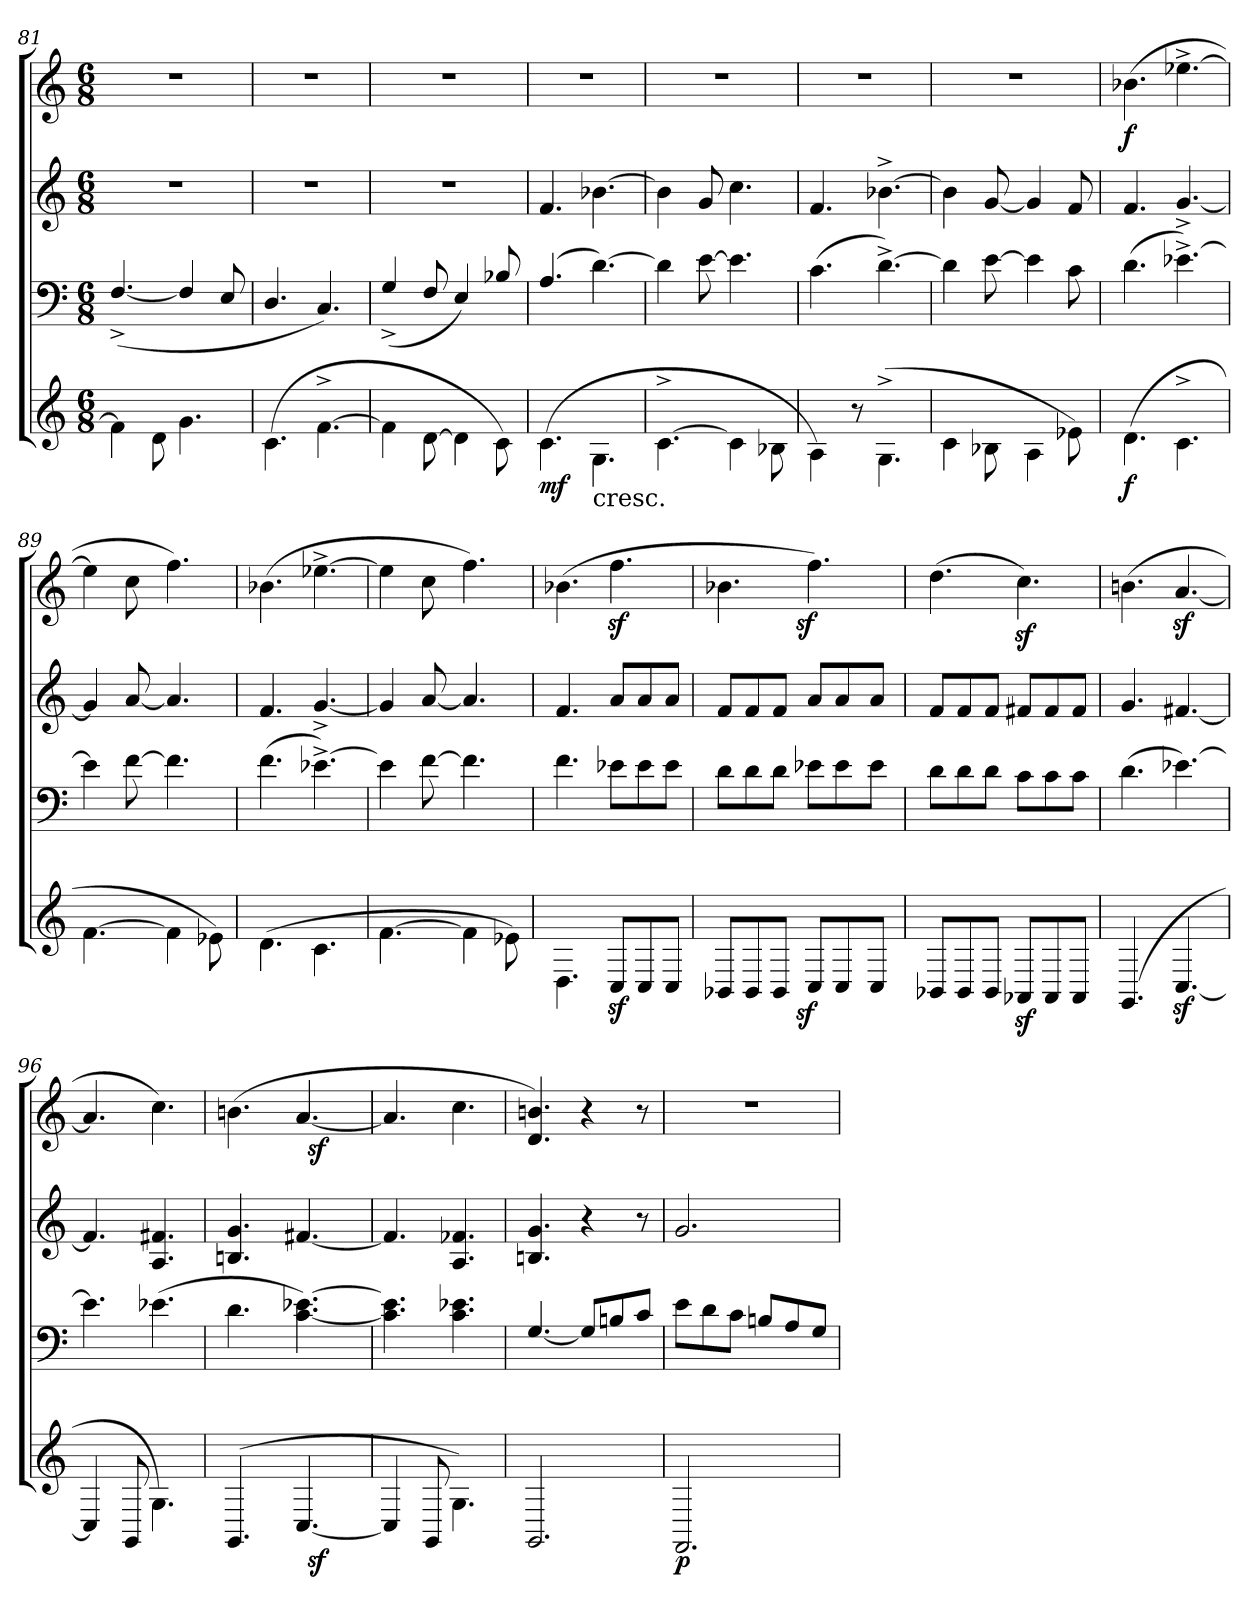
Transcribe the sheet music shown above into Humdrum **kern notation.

**kern	**dynam	**kern	**kern	**kern	**dynam
*part4	*part4	*part3	*part2	*part1	*part1
*staff4	*staff4	*staff3	*staff2	*staff1	*staff1
*M6/8	*	*M6/8	*M6/8	*M6/8	*
=81	=81	=81	=81	=81	=81
4f\]	.	(<[4.F^</	2.r	2.r	.
8d\	.	.	.	.	.
4.g\	.	4F/]	.	.	.
.	.	8E/	.	.	.
=82	=82	=82	=82	=82	=82
(>4.c\	.	4.D/	2.r	2.r	.
[4.f^<\	.	4.C/)	.	.	.
=83	=83	=83	=83	=83	=83
4f\]	.	(<4G^</	2.r	2.r	.
[8d\	.	8F/	.	.	.
4d\]	.	4E/)	.	.	.
8c\)	.	8B-/	.	.	.
=84	=84	=84	=84	=84	=84
!	!LO:DY:b	!	!	!	!
(>4.c\	mf	(<4.A/	4.f/	2.r	.
!LO:TX:b:t=cresc.	!	!	!	!	!
4.G\	.	[4.d\)	[4.b-\	.	.
!!LO:LB:g=z
=85	=85	=85	=85	=85	=85
[4.c^>\	.	4d\]	4b-\]	2.r	.
.	.	[8e\	8g/	.	.
4c\]	.	4.e\]	4.cc\	.	.
8B-\	.	.	.	.	.
=86	=86	=86	=86	=86	=86
4A\)	.	(>4.c\	4.f/	2.r	.
8r	.	.	.	.	.
(>4.G^>\	.	[4.d^>\)	[4.b-^>\	.	.
=87	=87	=87	=87	=87	=87
4c\	.	4d\]	4b-\]	2.r	.
8B-\	.	[8e\	[8g/	.	.
4A\	.	4e\]	4g/]	.	.
8e-\)	.	8c\	8f/	.	.
=88	=88	=88	=88	=88	=88
!	!LO:DY:b	!	!	!	!LO:DY:b
(>4.d\	f	(>4.d\	4.f/	(>4.b-\	f
4.c^>\	.	[4.e-^>\)	[4.g^</	[4.ee-^>\	.
=89	=89	=89	=89	=89	=89
[4.f\	.	4e-\]	4g/]	4ee-\]	.
.	.	[8f\	[8a/	8cc\	.
4f\]	.	4.f\]	4.a/]	4.ff\)	.
8e-\)	.	.	.	.	.
=90	=90	=90	=90	=90	=90
(>4.d\	.	(>4.f\	4.f/	(>4.b-\	.
4.c\	.	[4.e-^>\)	[4.g^</	[4.ee-^>\	.
=91	=91	=91	=91	=91	=91
[4.f\	.	4e-\]	4g/]	4ee-\]	.
.	.	[8f\	[8a/	8cc\	.
4f\]	.	4.f\]	4.a/]	4.ff\)	.
8e-\)	.	.	.	.	.
=92	=92	=92	=92	=92	=92
4.D\	.	4.f\	4.f/	(>4.b-\	.
8Cz</L	.	8e-\L	8a/L	4.ffz<\	.
8C/	.	8e-\	8a/	.	.
8C/J	.	8e-\J	8a/J	.	.
=93	=93	=93	=93	=93	=93
*^	*	*	*	*^	*
8BB-/L	4ryy	.	8d\L	8f/L	4.b-\	4ryy	.
8BB-/	.	.	8d\	8f/	.	.	.
8BB-/J	16.ryy	.	8d\J	8f/J	.	16.ryy	.
!	!	!LO:DY:b	!	!	!	!	!LO:DY:b
.	4ryy	sf	.	.	.	4ryy	sf
8C/L	.	.	8e-\L	8a/L	4.ff\)	.	.
8C/	.	.	8e-\	8a/	.	.	.
.	8ryy	.	.	.	.	8ryy	.
8C/J	.	.	8e-\J	8a/J	.	.	.
.	32ryy	.	.	.	.	32ryy	.
*v	*v	*	*	*	*v	*v	*
=94	=94	=94	=94	=94	=94
8BB-/L	.	8d\L	8f/L	(>4.dd\	.
8BB-/	.	8d\	8f/	.	.
8BB-/J	.	8d\J	8f/J	.	.
8AA-z</L	.	8c\L	8f#/L	4.ccz<\)	.
8AA-/	.	8c\	8f#/	.	.
8AA-/J	.	8c\J	8f#/J	.	.
=95	=95	=95	=95	=95	=95
(<4.GG/	.	(>4.d\	4.g/	(>4.bn\	.
[4.Cz</	.	[4.e-\)	[4.f#/	[4.az</	.
=96	=96	=96	=96	=96	=96
4C/]	.	4.e-\]	4.f#/]	4.a/]	.
8GG/	.	.	.	.	.
4.G\)	.	(>4.e-\	4.A/ 4.f#/	4.cc\)	.
=97	=97	=97	=97	=97	=97
*^	*	*	*	*^	*
(<4.GG/	4ryy	.	4.d\	4.Bn/ 4.g/	(>4.bn\	4ryy	.
.	8ryy	.	.	.	.	8ryy	.
[4.C/	32ryy	.	[4.c\ [4.e-\)	[4.f#/	[4.a/	32ryy	.
!	!	!LO:DY:b	!	!	!	!	!LO:DY:b
.	4ryy	sf	.	.	.	4ryy	sf
.	16.ryy	.	.	.	.	16.ryy	.
*v	*v	*	*	*	*v	*v	*
!!LO:LB:g=z
=98	=98	=98	=98	=98	=98
4C/]	.	4.c]\ 4.e-]\	4.f#/]	4.a/]	.
8GG/	.	.	.	.	.
4.G\)	.	4.c\ 4.e-\	4.A/ 4.f-/	4.cc\	.
=99	=99	=99	=99	=99	=99
2.GG/	.	[4.G/	4.Bn/ 4.g/	4.d/ 4.bn/)	.
.	.	8G/L]	4r	4r	.
.	.	8Bn/	.	.	.
.	.	8c/J	8r	8r	.
=100	=100	=100	=100	=100	=100
!	!LO:DY:b	!	!	!	!
2.FF/	p	8e\L	2.g/	2.r	.
.	.	8d\	.	.	.
.	.	8c\J	.	.	.
.	.	8Bn/L	.	.	.
.	.	8A/	.	.	.
.	.	8G/J	.	.	.
=	=	=	=	=	=
*-	*-	*-	*-	*-	*-
